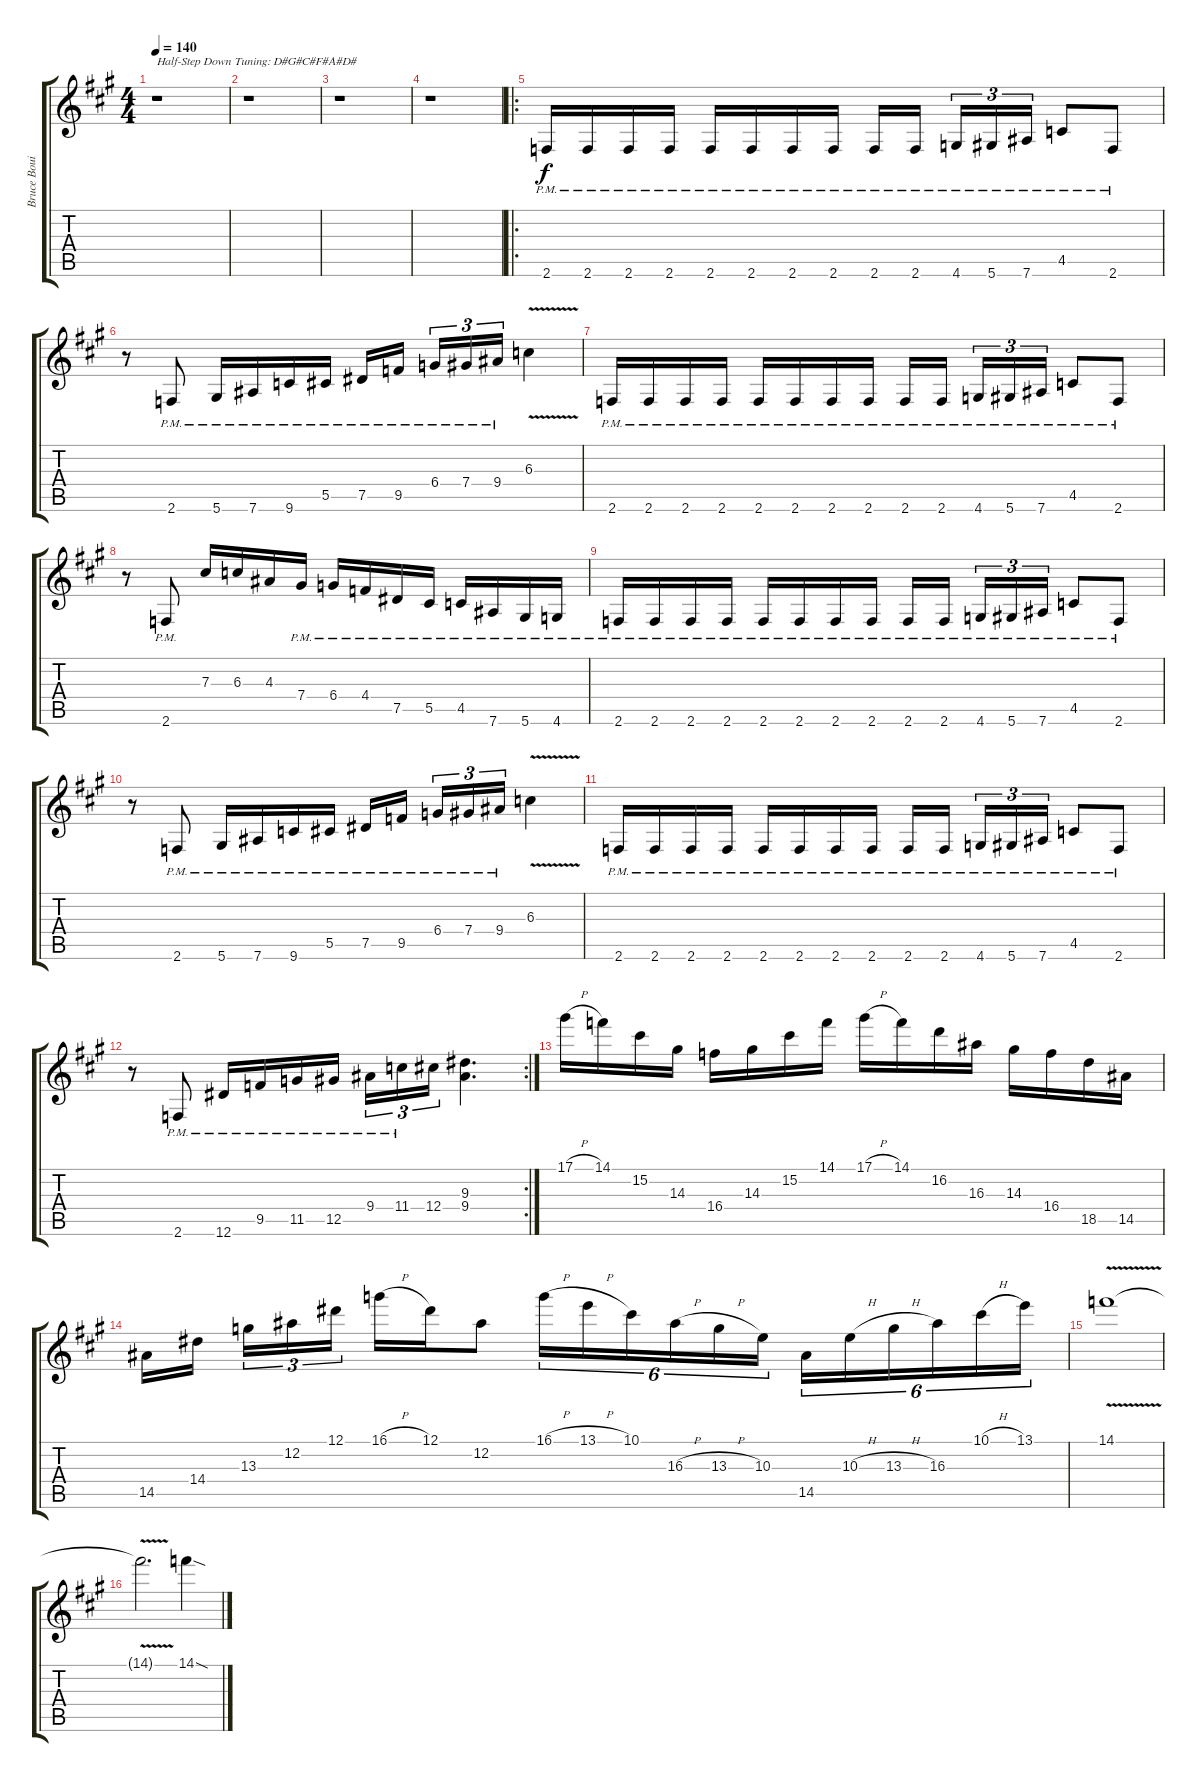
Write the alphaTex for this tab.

\track ("Bruce Bouillet" "Bruce Boui") {instrument distortionguitar}
\staff {score tabs}
\tuning (Eb4 Bb3 Gb3 Db3 Ab2 Eb2) {hide}
\ts (4 4)
\tempo 140
\clef g2
\ks f#minor
r.1{txt "Half-Step Down Tuning: D#G#C#F#A#D#" dy f instrument distortionguitar} |
r.1 |
r.1 |
r.1 |
\ro
2.6{pm}.16 2.6{pm}.16 2.6{pm}.16 2.6{pm}.16 2.6{pm}.16 2.6{pm}.16 2.6{pm}.16 2.6{pm}.16 2.6{pm}.16 2.6{pm}.16{beam splitsecondary} 4.6{pm}.16{tu (3 2)} 5.6{pm}.16{tu (3 2)} 7.6{pm}.16{tu (3 2)} 4.5{pm}.8 2.6{pm}.8 |
r.8 2.6{pm}.8 5.6{pm}.16 7.6{pm}.16 9.6{pm}.16 5.5{pm}.16 7.5{pm}.16 9.5{pm}.16{beam splitsecondary} 6.4{pm}.16{tu (3 2)} 7.4{pm}.16{tu (3 2)} 9.4{pm}.16{tu (3 2)} 6.3{v}.4 |
2.6{pm}.16 2.6{pm}.16 2.6{pm}.16 2.6{pm}.16 2.6{pm}.16 2.6{pm}.16 2.6{pm}.16 2.6{pm}.16 2.6{pm}.16 2.6{pm}.16{beam splitsecondary} 4.6{pm}.16{tu (3 2)} 5.6{pm}.16{tu (3 2)} 7.6{pm}.16{tu (3 2)} 4.5{pm}.8 2.6{pm}.8 |
r.8 2.6{pm}.8 7.3.16 6.3.16 4.3.16 7.4{pm}.16 6.4{pm}.16 4.4{pm}.16 7.5{pm}.16 5.5{pm}.16 4.5{pm}.16 7.6{pm}.16 5.6{pm}.16 4.6{pm}.16 |
2.6{pm}.16 2.6{pm}.16 2.6{pm}.16 2.6{pm}.16 2.6{pm}.16 2.6{pm}.16 2.6{pm}.16 2.6{pm}.16 2.6{pm}.16 2.6{pm}.16{beam splitsecondary} 4.6{pm}.16{tu (3 2)} 5.6{pm}.16{tu (3 2)} 7.6{pm}.16{tu (3 2)} 4.5{pm}.8 2.6{pm}.8 |
r.8 2.6{pm}.8 5.6{pm}.16 7.6{pm}.16 9.6{pm}.16 5.5{pm}.16 7.5{pm}.16 9.5{pm}.16{beam splitsecondary} 6.4{pm}.16{tu (3 2)} 7.4{pm}.16{tu (3 2)} 9.4{pm}.16{tu (3 2)} 6.3{v}.4 |
2.6{pm}.16 2.6{pm}.16 2.6{pm}.16 2.6{pm}.16 2.6{pm}.16 2.6{pm}.16 2.6{pm}.16 2.6{pm}.16 2.6{pm}.16 2.6{pm}.16{beam splitsecondary} 4.6{pm}.16{tu (3 2)} 5.6{pm}.16{tu (3 2)} 7.6{pm}.16{tu (3 2)} 4.5{pm}.8 2.6{pm}.8 |
\rc 2
r.8 2.6{pm}.8 12.6{pm}.16 9.5{pm}.16 11.5{pm}.16 12.5{pm}.16 9.4{pm}.16{tu (3 2)} 11.4{pm}.16{tu (3 2)} 12.4.16{tu (3 2)} (9.3 9.4).4{d} |
17.1{h}.16 14.1.16 15.2.16 14.3.16 16.4.16 14.3.16 15.2.16 14.1.16 17.1{h}.16 14.1.16 16.2.16 16.3.16 14.3.16 16.4.16 18.5.16 14.5.16 |
14.5.16 14.4.16{beam splitsecondary} 13.3.16{tu (3 2)} 12.2.16{tu (3 2)} 12.1.16{tu (3 2)} 16.1{h}.16 12.1.16 12.2.8 16.1{h}.16{tu (6 4)} 13.1{h}.16{tu (6 4)} 10.1.16{tu (6 4)} 16.3{h}.16{tu (6 4)} 13.3{h}.16{tu (6 4)} 10.3.16{tu (6 4)} 14.5.16{tu (6 4)} 10.3{h}.16{tu (6 4)} 13.3{h}.16{tu (6 4)} 16.3.16{tu (6 4)} 10.1{h}.16{tu (6 4)} 13.1.16{tu (6 4)} |
14.1{v}.1 |
14.1{t}.2{d} 14.1{sod}.4
